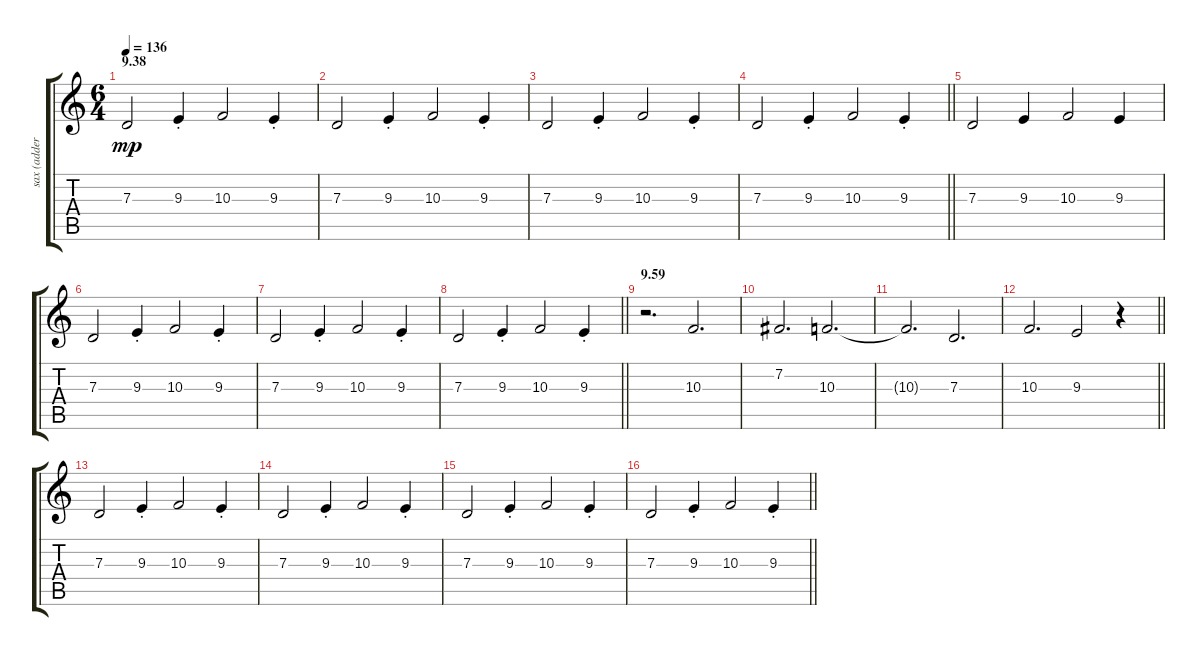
\track ("sax (adderley)" "sax (adder") {instrument altosax}
\staff {score tabs}
\tuning (E4 B3 G3 D3 A2 E2) {hide}
\ts (6 4)
\section ("" "9.38")
\tempo 136
\clef g2
\ks c
7.3.2{dy mp} 9.3{st}.4 10.3.2 9.3{st}.4 |
7.3.2 9.3{st}.4 10.3.2 9.3{st}.4 |
7.3.2 9.3{st}.4 10.3.2 9.3{st}.4 |
\barLineRight lightlight
7.3.2 9.3{st}.4 10.3.2 9.3{st}.4 |
7.3.2 9.3.4 10.3.2 9.3.4 |
7.3.2 9.3{st}.4 10.3.2 9.3{st}.4 |
7.3.2 9.3{st}.4 10.3.2 9.3{st}.4 |
\barLineRight lightlight
7.3.2 9.3{st}.4 10.3.2 9.3{st}.4 |
\section ("" "9.59")
r.2{d} 10.3.2{d} |
7.2.2{d} 10.3.2{d} |
10.3{t}.2{d} 7.3.2{d} |
\barLineRight lightlight
10.3.2{d} 9.3.2 r.4 |
7.3.2 9.3{st}.4 10.3.2 9.3{st}.4 |
7.3.2 9.3{st}.4 10.3.2 9.3{st}.4 |
7.3.2 9.3{st}.4 10.3.2 9.3{st}.4 |
\barLineRight lightlight
7.3.2 9.3{st}.4 10.3.2 9.3{st}.4
